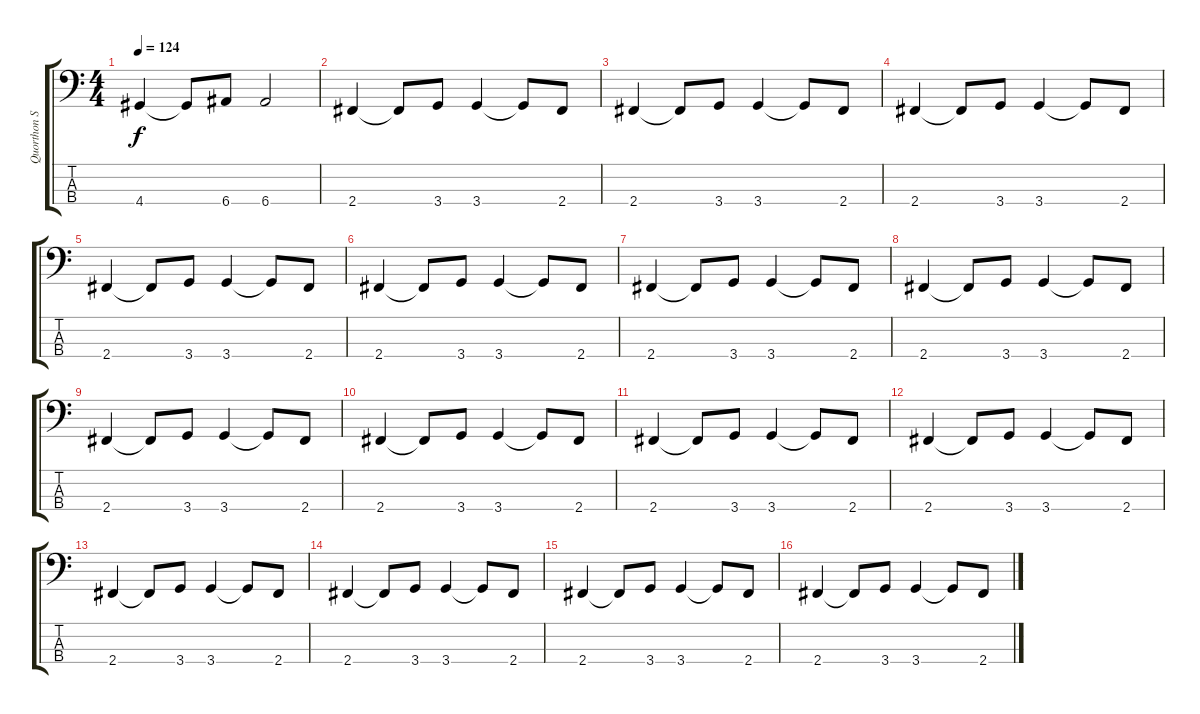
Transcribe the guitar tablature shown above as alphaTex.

\track ("Quorthon Seth" "Quorthon S") {instrument electricbassfinger}
\staff {score tabs}
\tuning (G2 D2 A1 E1) {hide}
\ts (4 4)
\tempo 124
\clef f4
\ks c
4.4.4{dy f} 4.4{t}.8 6.4.8 6.4.2 |
2.4.4 2.4{t}.8 3.4.8 3.4.4 3.4{t}.8 2.4.8 |
2.4.4 2.4{t}.8 3.4.8 3.4.4 3.4{t}.8 2.4.8 |
2.4.4 2.4{t}.8 3.4.8 3.4.4 3.4{t}.8 2.4.8 |
2.4.4 2.4{t}.8 3.4.8 3.4.4 3.4{t}.8 2.4.8 |
2.4.4 2.4{t}.8 3.4.8 3.4.4 3.4{t}.8 2.4.8 |
2.4.4 2.4{t}.8 3.4.8 3.4.4 3.4{t}.8 2.4.8 |
2.4.4 2.4{t}.8 3.4.8 3.4.4 3.4{t}.8 2.4.8 |
2.4.4 2.4{t}.8 3.4.8 3.4.4 3.4{t}.8 2.4.8 |
2.4.4 2.4{t}.8 3.4.8 3.4.4 3.4{t}.8 2.4.8 |
2.4.4 2.4{t}.8 3.4.8 3.4.4 3.4{t}.8 2.4.8 |
2.4.4 2.4{t}.8 3.4.8 3.4.4 3.4{t}.8 2.4.8 |
2.4.4 2.4{t}.8 3.4.8 3.4.4 3.4{t}.8 2.4.8 |
2.4.4 2.4{t}.8 3.4.8 3.4.4 3.4{t}.8 2.4.8 |
2.4.4 2.4{t}.8 3.4.8 3.4.4 3.4{t}.8 2.4.8 |
2.4.4 2.4{t}.8 3.4.8 3.4.4 3.4{t}.8 2.4.8
